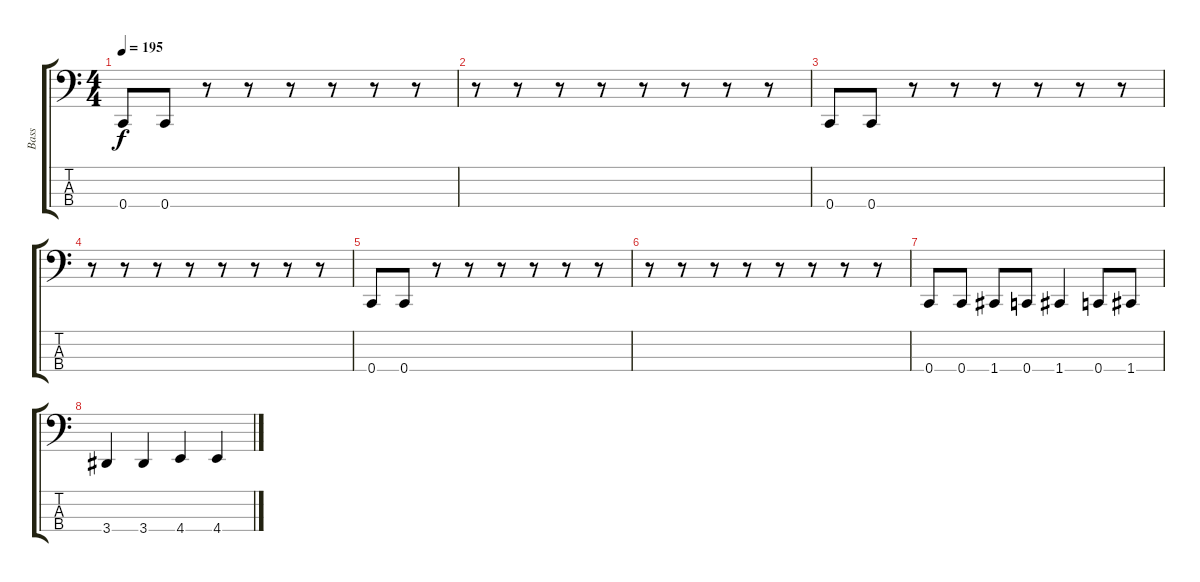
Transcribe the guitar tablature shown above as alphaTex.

\track ("Bass" "Bass") {instrument electricbasspick}
\staff {score tabs}
\tuning (F2 C2 G1 C1) {hide}
\ts (4 4)
\tempo 195
\clef f4
\ks c
0.4.8{dy f} 0.4.8 r.8 r.8 r.8 r.8 r.8 r.8 |
r.8 r.8 r.8 r.8 r.8 r.8 r.8 r.8 |
0.4.8 0.4.8 r.8 r.8 r.8 r.8 r.8 r.8 |
r.8 r.8 r.8 r.8 r.8 r.8 r.8 r.8 |
0.4.8 0.4.8 r.8 r.8 r.8 r.8 r.8 r.8 |
r.8 r.8 r.8 r.8 r.8 r.8 r.8 r.8 |
0.4.8 0.4.8 1.4.8 0.4.8 1.4.4 0.4.8 1.4.8 |
3.4.4 3.4.4 4.4.4 4.4.4
